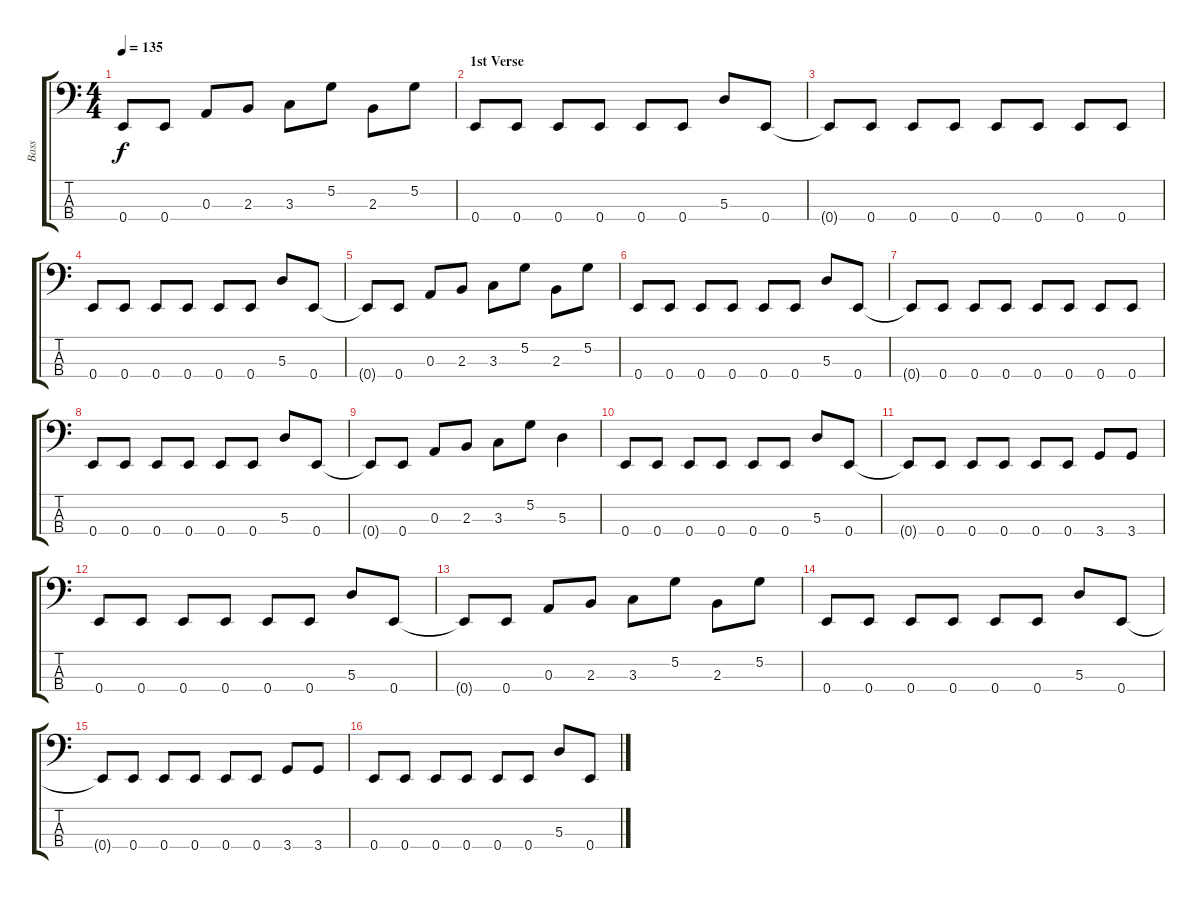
\track ("Bass" "Bass") {instrument electricbassfinger}
\staff {score tabs}
\tuning (G2 D2 A1 E1) {hide}
\ts (4 4)
\tempo 135
\clef f4
\ks c
0.4.8{dy f} 0.4.8 0.3.8 2.3.8 3.3.8 5.2.8 2.3.8 5.2.8 |
\section ("" "1st Verse")
0.4.8 0.4.8 0.4.8 0.4.8 0.4.8 0.4.8 5.3.8 0.4.8 |
0.4{t}.8 0.4.8 0.4.8 0.4.8 0.4.8 0.4.8 0.4.8 0.4.8 |
0.4.8 0.4.8 0.4.8 0.4.8 0.4.8 0.4.8 5.3.8 0.4.8 |
0.4{t}.8 0.4.8 0.3.8 2.3.8 3.3.8 5.2.8 2.3.8 5.2.8 |
0.4.8 0.4.8 0.4.8 0.4.8 0.4.8 0.4.8 5.3.8 0.4.8 |
0.4{t}.8 0.4.8 0.4.8 0.4.8 0.4.8 0.4.8 0.4.8 0.4.8 |
0.4.8 0.4.8 0.4.8 0.4.8 0.4.8 0.4.8 5.3.8 0.4.8 |
0.4{t}.8 0.4.8 0.3.8 2.3.8 3.3.8 5.2.8 5.3.4 |
0.4.8 0.4.8 0.4.8 0.4.8 0.4.8 0.4.8 5.3.8 0.4.8 |
0.4{t}.8 0.4.8 0.4.8 0.4.8 0.4.8 0.4.8 3.4.8 3.4.8 |
0.4.8 0.4.8 0.4.8 0.4.8 0.4.8 0.4.8 5.3.8 0.4.8 |
0.4{t}.8 0.4.8 0.3.8 2.3.8 3.3.8 5.2.8 2.3.8 5.2.8 |
0.4.8 0.4.8 0.4.8 0.4.8 0.4.8 0.4.8 5.3.8 0.4.8 |
0.4{t}.8 0.4.8 0.4.8 0.4.8 0.4.8 0.4.8 3.4.8 3.4.8 |
0.4.8 0.4.8 0.4.8 0.4.8 0.4.8 0.4.8 5.3.8 0.4.8
